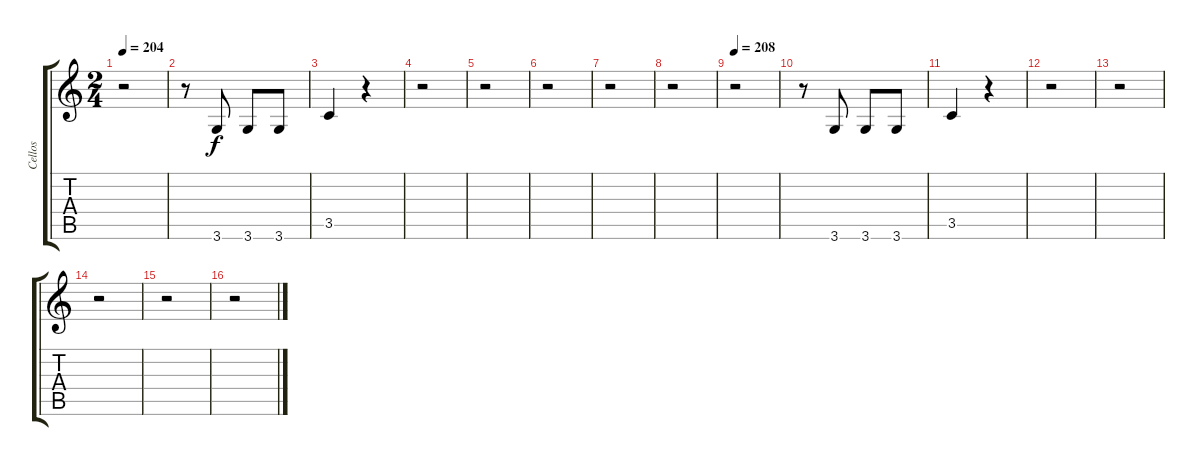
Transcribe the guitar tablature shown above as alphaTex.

\track ("Cellos" "Cellos") {instrument contrabass}
\staff {score tabs}
\tuning (E4 B3 G3 D3 A2 E2) {hide}
\ts (2 4)
\tempo 204
\clef g2
\ks c
r.2{dy fff} |
r.8 3.6.8{dy f} 3.6.8 3.6.8 |
3.5.4 r.4 |
r.2 |
r.2 |
r.2 |
r.2 |
r.2 |
\tempo 208
r.2 |
r.8 3.6.8 3.6.8 3.6.8 |
3.5.4 r.4 |
r.2 |
r.2 |
r.2 |
r.2 |
r.2
